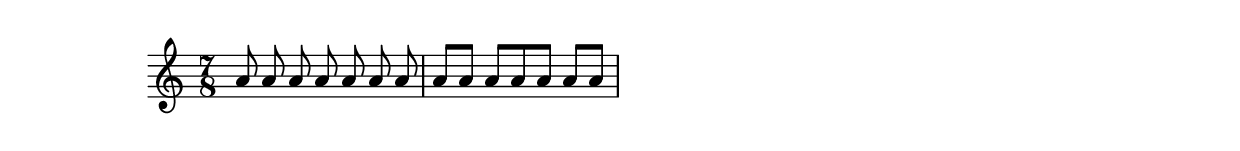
% DO NOT EDIT this file manually; it is automatically
% generated from Documentation/snippets/new
% Make any changes in Documentation/snippets/new/
% and then run scripts/auxiliar/makelsr.py
%
% This file is in the public domain.
%% Note: this file works from version 2.14.0
\version "2.14.0"

\header {
%% Translation of GIT committish: 8b93de6ce951b7b14bc7818f31019524295b990f
  texidoces = "
No está especificada ninguna agrupación predeterminada automática
de las barras para el compás de 7/8, de forma que si se requieren
barras automáticas se debe especificar la forma de agrupamiento.
Por ejemplo, para agrupar todas las barras en la forma 2-3-2 en el
compás de 7/8, especificamos los finales de barra en 2/8 y 5/8:

"
  doctitlees = "Agrupamiento de las barras en el compás de 7/8"


%% Translation of GIT committish: 0a868be38a775ecb1ef935b079000cebbc64de40
texidocde = "
Es gibt keine automatischen Balkengruppen für 7/8-Takte.  Wenn diese
Taktart benötigt wird, müssen die Gruppierungen definiert werden.  Um
beispielsweise alle Noten in 2/8-3/8-2/8 aufzuteilen, müssen Balkenenden
für 2/8 und 5/8 definiert werden:

"
  doctitlede = "Balkengruppen für 7/8-Takte"


%% Translation of GIT committish: 548076f550a2b7fb09f1260f0e5e2bb028ad396c
texidocfr = "
Aucune règle de ligature automatique n'est disponible pour une mesure à
7/8.  Il faudra donc, en pareil cas, définir vous-même les règles de
regroupement.  Pour, par exemple, ligaturer sur la base de 2/8-3/8-2/8,
il faudra donc définir les terminaisons de 2/8 et 5/8 :

"
  doctitlefr = "Règle de ligature dans une mesure à 7/8"

  lsrtags = "rhythms"
  texidoc = "
There is no default beat structure specified for 7/8 time,
so if automatic beams are required the structure must be specified.  For
example, to group all beams 2-3-2 in 7/8 time, specify the
beat structure to be (2 3 2):
"
  doctitle = "Beam grouping in 7/8 time"
} % begin verbatim


\relative c'' {
  \time 7/8
  % rhythm 2-3-2
  a8 a a a a a a
  \set Score.beatStructure = #'(2 3 2)
  a8 a a a a a a
}
